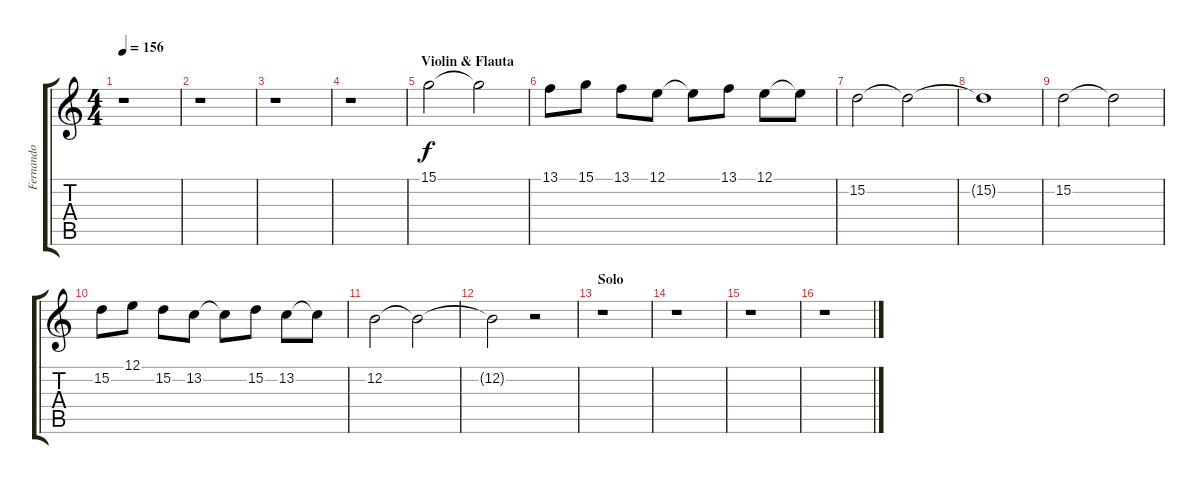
\track ("Fernando" "Fernando") {instrument flute}
\staff {score tabs}
\tuning (E4 B3 G3 D3 A2 E2) {hide}
\ts (4 4)
\tempo 156
\clef g2
\ks c
r.1{dy f} |
r.1 |
r.1 |
r.1 |
\section ("" "Violin & Flauta")
15.1.2 15.1{t}.2 |
13.1.8 15.1.8 13.1.8 12.1.8 12.1{t}.8 13.1.8 12.1.8 12.1{t}.8 |
15.2.2 15.2{t}.2 |
15.2{t}.1 |
15.2.2 15.2{t}.2 |
15.2.8 12.1.8 15.2.8 13.2.8 13.2{t}.8 15.2.8 13.2.8 13.2{t}.8 |
12.2.2 12.2{t}.2 |
12.2{t}.2 r.2 |
\section ("" "Solo")
r.1 |
r.1 |
r.1 |
r.1
